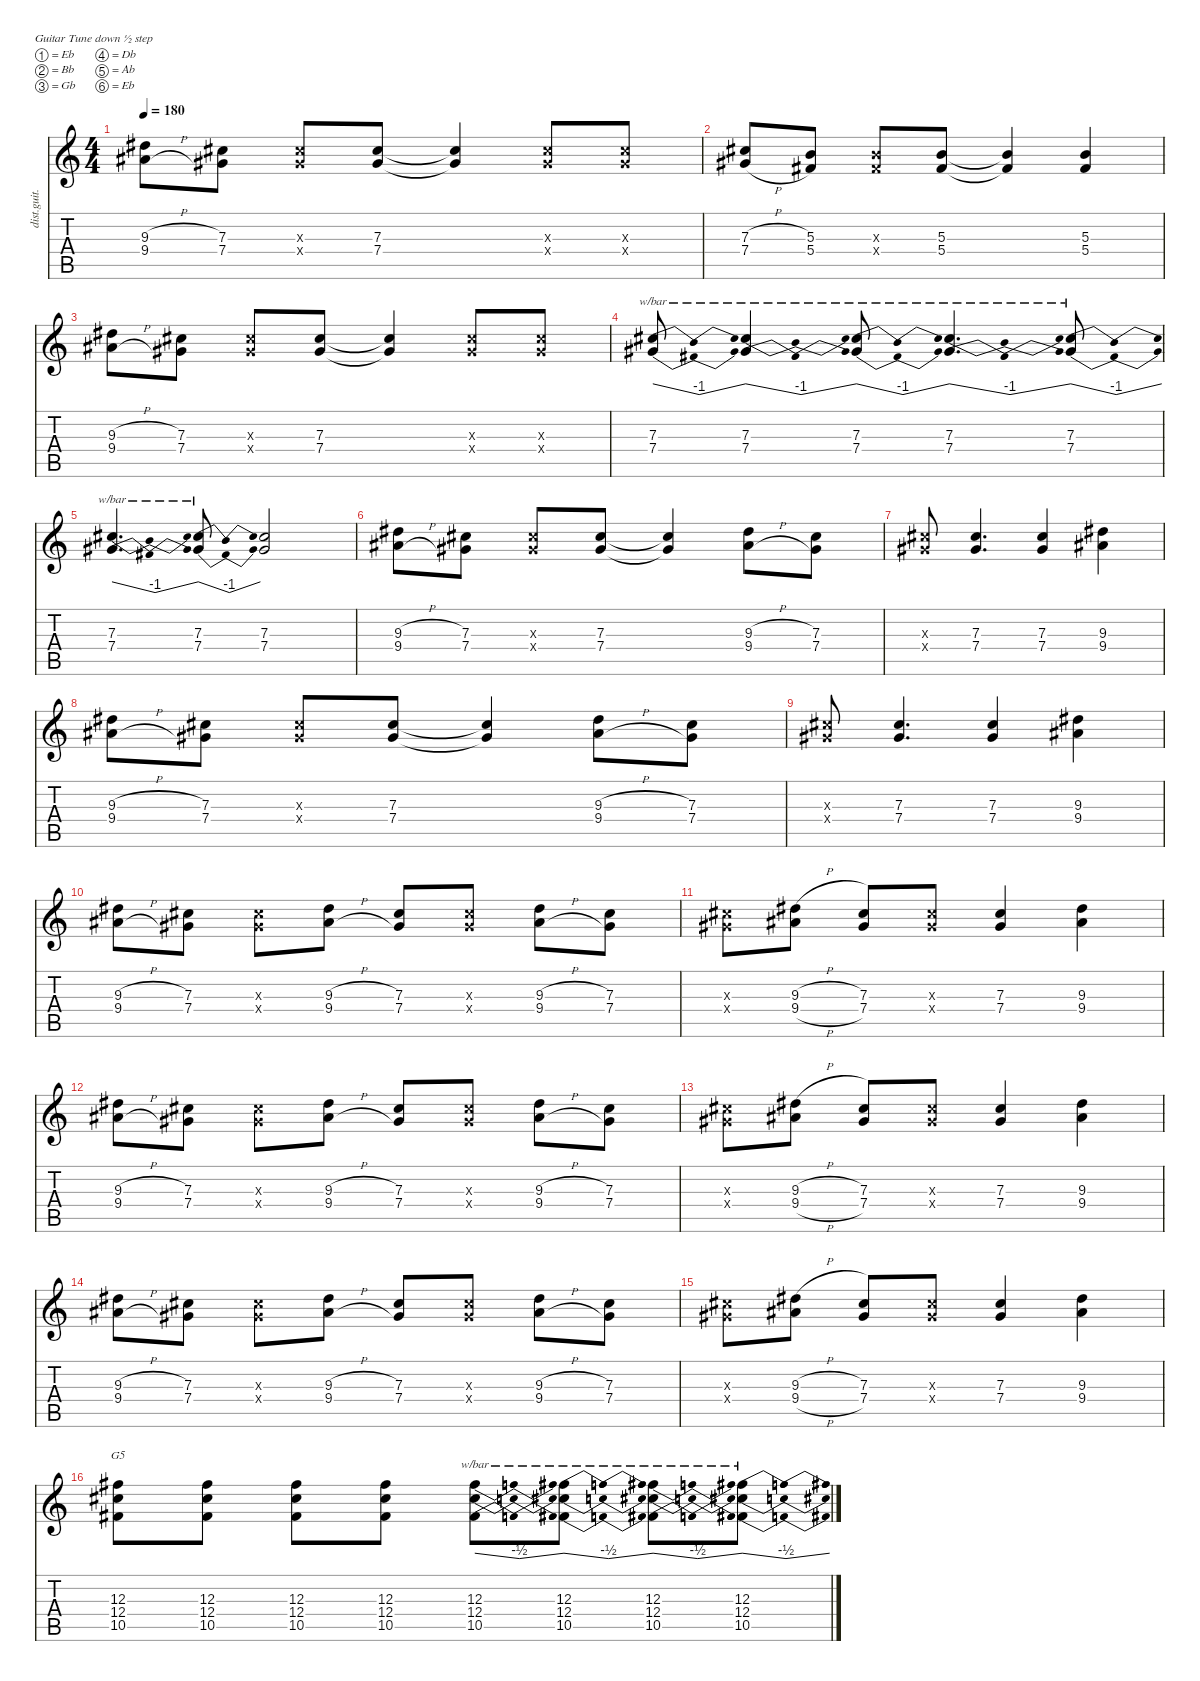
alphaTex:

\defaultSystemsLayout 4
\hideDynamics
\bracketExtendMode nobrackets
\otherSystemsTrackNameOrientation horizontal
\track ("Guitar 1" "dist.guit.") {instrument distortionguitar}
\staff {score tabs}
\tuning (Eb4 Bb3 Gb3 Db3 Ab2 Eb2)
\chord ("G5" x x 12 12 10 x) {firstfret 10 showdiagram false showfingering false}
\ts (4 4)
\tempo 180
\clef g2
\ks c
(9.3{h acc #} 9.4{h acc #}).8{dy mf beam Down} (7.4{acc #} 7.3{acc #}).8{beam Down} (7.3{x acc #} 7.4{x acc #}).8{beam Up} (7.3{acc #} 7.4{acc #}).8{beam Up} (7.4{t acc #} 7.3{t acc #}).4{beam Up} (7.3{x acc #} 7.4{x acc #}).8{beam Up} (7.4{x acc #} 7.3{x acc #}).8{beam Up} |
(7.3{h acc #} 7.4{h acc #}).8{beam Up} (5.3 5.4{acc #}).8{beam Up} (5.4{x acc #} 5.3{x}).8{beam Up} (5.4{acc #} 5.3).8{beam Up} (5.3{t} 5.4{t acc #}).4{beam Up} (5.3 5.4{acc #}).4{beam Up} |
(9.3{h acc #} 9.4{h acc #}).8{beam Down} (7.4{acc #} 7.3{acc #}).8{beam Down} (7.3{x acc #} 7.4{x acc #}).8{beam Up} (7.3{acc #} 7.4{acc #}).8{beam Up} (7.4{t acc #} 7.3{t acc #}).4{beam Up} (7.3{x acc #} 7.4{x acc #}).8{beam Up} (7.4{x acc #} 7.3{x acc #}).8{beam Up} |
(7.3{acc #} 7.4{acc #}).8{tbe (dip default 0 0 15 -4 30 0) beam Up} (7.4{acc #} 7.3{acc #}).4{tbe (dip default 0 0 15 -4 30 0) beam Up} (7.3{acc #} 7.4{acc #}).8{tbe (dip default 0 0 15 -4 30 0) beam Up} (7.4{acc #} 7.3{acc #}).4{d tbe (dip default 0 0 15 -4 30 0) beam Up} (7.3{acc #} 7.4{acc #}).8{tbe (dip default 0 0 15 -4 30 0) beam Up} |
(7.4{acc #} 7.3{acc #}).4{d tbe (dip default 0 0 15 -4 30 0) beam Up} (7.3{acc #} 7.4{acc #}).8{tbe (dip default 0 0 15 -4 30 0) beam Up} (7.3{acc #} 7.4{acc #}).2{beam Up} |
(9.3{h acc #} 9.4{h acc #}).8{beam Down} (7.4{acc #} 7.3{acc #}).8{beam Down} (7.3{x acc #} 7.4{x acc #}).8{beam Up} (7.3{acc #} 7.4{acc #}).8{beam Up} (7.4{t acc #} 7.3{t acc #}).4{beam Up} (9.3{h acc #} 9.4{h acc #}).8{beam Down} (7.4{acc #} 7.3{acc #}).8{beam Down} |
(7.3{x acc #} 7.4{x acc #}).8{beam Up} (7.3{acc #} 7.4{acc #}).4{d beam Up} (7.3{acc #} 7.4{acc #}).4{beam Up} (9.3{acc #} 9.4{acc #}).4{beam Down} |
(9.3{h acc #} 9.4{h acc #}).8{beam Down} (7.4{acc #} 7.3{acc #}).8{beam Down} (7.3{x acc #} 7.4{x acc #}).8{beam Up} (7.3{acc #} 7.4{acc #}).8{beam Up} (7.4{t acc #} 7.3{t acc #}).4{beam Up} (9.3{h acc #} 9.4{h acc #}).8{beam Down} (7.4{acc #} 7.3{acc #}).8{beam Down} |
(7.3{x acc #} 7.4{x acc #}).8{beam Up} (7.3{acc #} 7.4{acc #}).4{d beam Up} (7.3{acc #} 7.4{acc #}).4{beam Up} (9.3{acc #} 9.4{acc #}).4{beam Down} |
(9.3{h acc #} 9.4{h acc #}).8{beam Down} (7.4{acc #} 7.3{acc #}).8{beam Down} (7.3{x acc #} 7.4{x acc #}).8{beam Down} (9.3{h acc #} 9.4{h acc #}).8{beam Down} (7.4{acc #} 7.3{acc #}).8{beam Up} (7.3{x acc #} 7.4{x acc #}).8{beam Up} (9.3{h acc #} 9.4{h acc #}).8{beam Down} (7.3{acc #} 7.4{acc #}).8{beam Down} |
(7.4{x acc #} 7.3{x acc #}).8{beam Down} (9.4{h acc #} 9.3{h acc #}).8{beam Down} (7.4{acc #} 7.3{acc #}).8{beam Up} (7.3{x acc #} 7.4{x acc #}).8{beam Up} (7.3{acc #} 7.4{acc #}).4{beam Up} (9.4{acc #} 9.3{acc #}).4{beam Down} |
(9.3{h acc #} 9.4{h acc #}).8{beam Down} (7.4{acc #} 7.3{acc #}).8{beam Down} (7.3{x acc #} 7.4{x acc #}).8{beam Down} (9.3{h acc #} 9.4{h acc #}).8{beam Down} (7.4{acc #} 7.3{acc #}).8{beam Up} (7.3{x acc #} 7.4{x acc #}).8{beam Up} (9.3{h acc #} 9.4{h acc #}).8{beam Down} (7.3{acc #} 7.4{acc #}).8{beam Down} |
(7.4{x acc #} 7.3{x acc #}).8{beam Down} (9.4{h acc #} 9.3{h acc #}).8{beam Down} (7.4{acc #} 7.3{acc #}).8{beam Up} (7.3{x acc #} 7.4{x acc #}).8{beam Up} (7.3{acc #} 7.4{acc #}).4{beam Up} (9.4{acc #} 9.3{acc #}).4{beam Down} |
(9.3{h acc #} 9.4{h acc #}).8{beam Down} (7.4{acc #} 7.3{acc #}).8{beam Down} (7.3{x acc #} 7.4{x acc #}).8{beam Down} (9.3{h acc #} 9.4{h acc #}).8{beam Down} (7.4{acc #} 7.3{acc #}).8{beam Up} (7.3{x acc #} 7.4{x acc #}).8{beam Up} (9.3{h acc #} 9.4{h acc #}).8{beam Down} (7.3{acc #} 7.4{acc #}).8{beam Down} |
(7.4{x acc #} 7.3{x acc #}).8{beam Down} (9.4{h acc #} 9.3{h acc #}).8{beam Down} (7.4{acc #} 7.3{acc #}).8{beam Up} (7.3{x acc #} 7.4{x acc #}).8{beam Up} (7.3{acc #} 7.4{acc #}).4{beam Up} (9.4{acc #} 9.3{acc #}).4{beam Down} |
(10.5{acc #} 12.4{acc #} 12.3{acc #}).8{ch "G5" dy f beam Down} (12.3{acc #} 12.4{acc #} 10.5{acc #}).8{beam Down} (10.5{acc #} 12.4{acc #} 12.3{acc #}).8{beam Down} (12.3{acc #} 12.4{acc #} 10.5{acc #}).8{beam Down} (10.5{acc #} 12.4{acc #} 12.3{acc #}).8{tbe (dip default 0 0 14.399999999999999 -2 15 -2 30 0) beam Down} (12.3{acc #} 12.4{acc #} 10.5{acc #}).8{tbe (dip default 0 0 14.399999999999999 -2 15 -2 30 0) beam Down} (10.5{acc #} 12.4{acc #} 12.3{acc #}).8{tbe (dip default 0 0 14.399999999999999 -2 15 -2 30 0) beam Down} (12.3{acc #} 12.4{acc #} 10.5{acc #}).8{tbe (dip default 0 0 13.799999999999999 -2 15 -2 30 0) beam Down}
